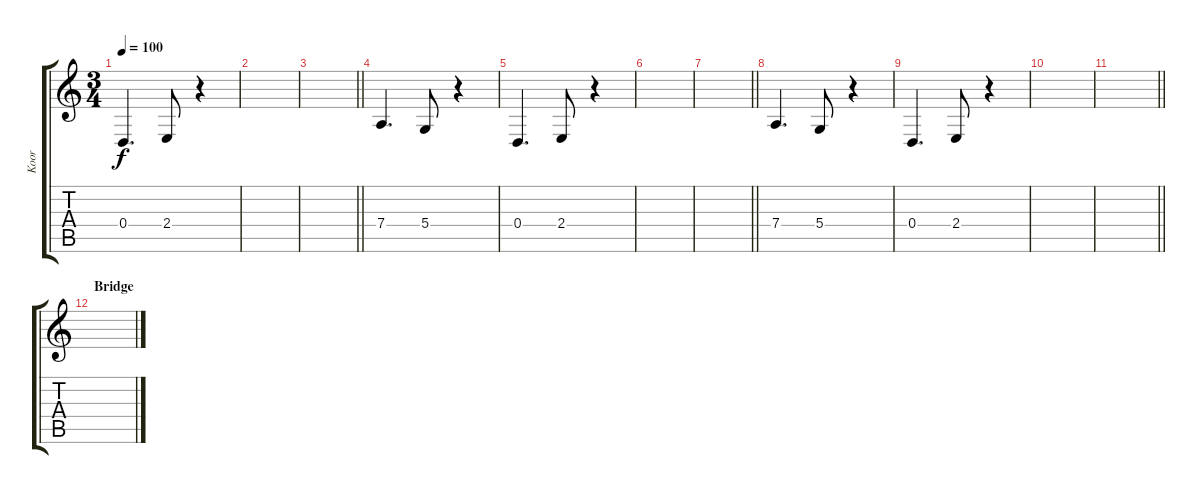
\track ("Koor" "Koor") {instrument choiraahs}
\staff {score tabs}
\tuning (E4 B3 G3 D3 A2 E2) {hide}
\ts (3 4)
\tempo 100
\clef g2
\ks c
0.4.4{d dy f} 2.4.8 r.4 |
|
\barLineRight lightlight
|
7.4.4{d} 5.4.8 r.4 |
0.4.4{d} 2.4.8 r.4 |
|
\barLineRight lightlight
|
7.4.4{d} 5.4.8 r.4 |
0.4.4{d} 2.4.8 r.4 |
|
\barLineRight lightlight
|
\section ("" "Bridge")
